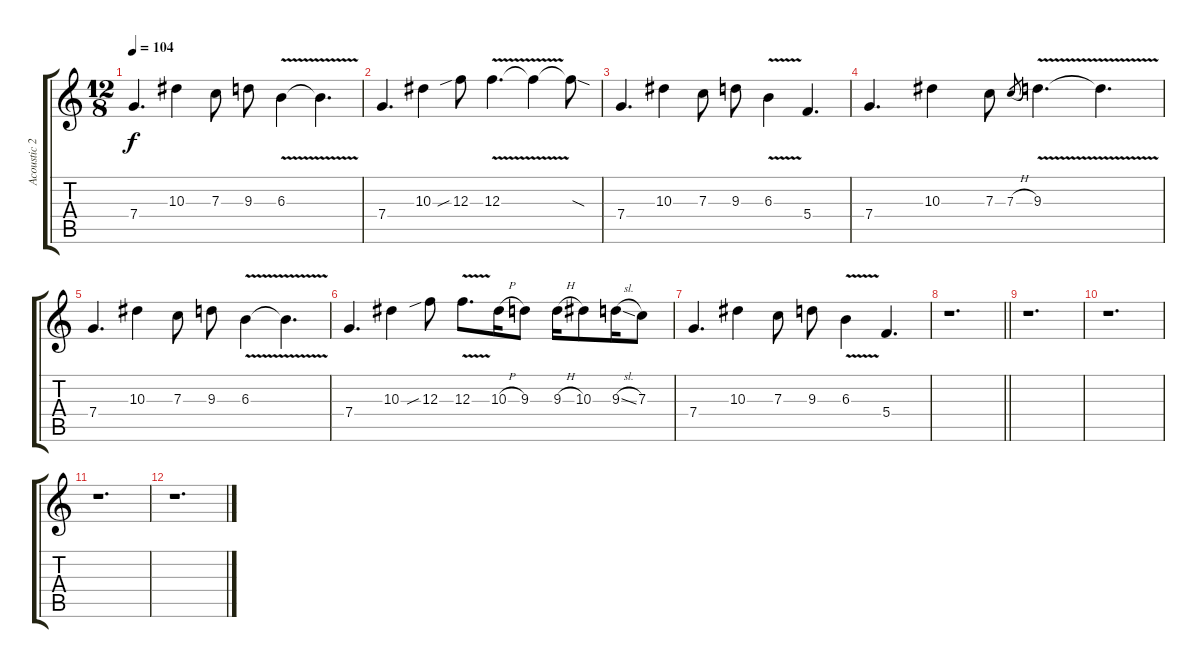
\track ("Acoustic 2" "Acoustic 2") {instrument acousticguitarsteel}
\staff {score tabs}
\tuning (D4 A3 F3 C3 G2 D2) {hide}
\ts (12 8)
\tempo 104
\clef g2
\ks c
7.4.4{d dy f} 10.3.4 7.3.8 9.3.8 6.3{v}.4 6.3{t}.4{d} |
7.4.4{d} 10.3.4 12.3{sib}.8 12.3{v}.4{d} 12.3{t}.4 12.3{sod t}.8 |
7.4.4{d} 10.3.4 7.3.8 9.3.8 6.3{v}.4 5.4.4{d} |
7.4.4{d} 10.3.4 7.3.8 7.3{h}.8{gr} 9.3{v}.4{d} 9.3{t}.4{d} |
7.4.4{d} 10.3.4 7.3.8 9.3.8 6.3{v}.4 6.3{t}.4{d} |
7.4.4{d} 10.3.4 12.3{sib}.8 12.3{v}.8{d} 10.3{h}.16 9.3.8 9.3{h}.16 10.3.8 9.3{sl}.16 7.3.8 |
7.4.4{d} 10.3.4 7.3.8 9.3.8 6.3{v}.4 5.4.4{d} |
\barLineRight lightlight
r.1{d} |
r.1{d} |
r.1{d} |
r.1{d} |
r.1{d}
